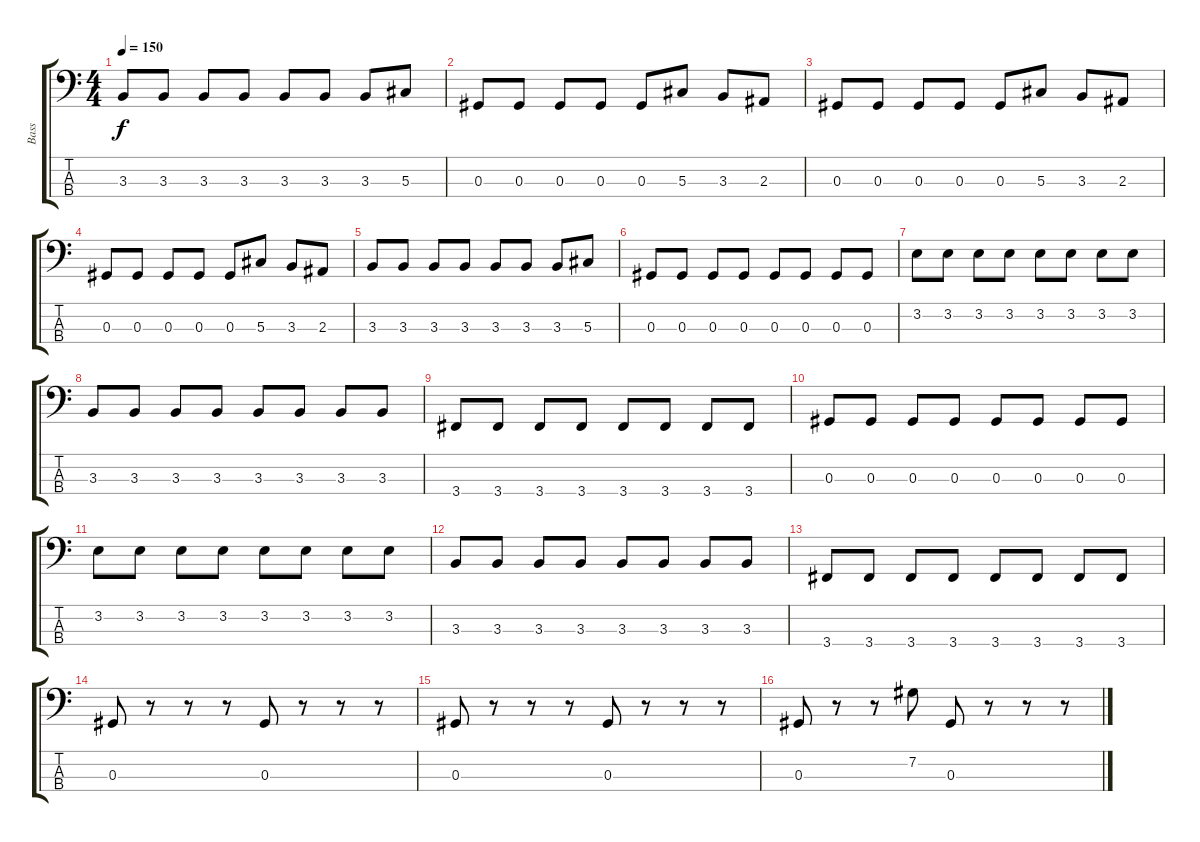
\track ("Bass" "Bass") {instrument electricbassfinger}
\staff {score tabs}
\tuning (Gb2 Db2 Ab1 Eb1) {hide}
\ts (4 4)
\tempo 150
\clef f4
\ks c
3.3.8{dy f} 3.3.8 3.3.8 3.3.8 3.3.8 3.3.8 3.3.8 5.3.8 |
0.3.8 0.3.8 0.3.8 0.3.8 0.3.8 5.3.8 3.3.8 2.3.8 |
0.3.8 0.3.8 0.3.8 0.3.8 0.3.8 5.3.8 3.3.8 2.3.8 |
0.3.8 0.3.8 0.3.8 0.3.8 0.3.8 5.3.8 3.3.8 2.3.8 |
3.3.8 3.3.8 3.3.8 3.3.8 3.3.8 3.3.8 3.3.8 5.3.8 |
0.3.8 0.3.8 0.3.8 0.3.8 0.3.8 0.3.8 0.3.8 0.3.8 |
3.2.8 3.2.8 3.2.8 3.2.8 3.2.8 3.2.8 3.2.8 3.2.8 |
3.3.8 3.3.8 3.3.8 3.3.8 3.3.8 3.3.8 3.3.8 3.3.8 |
3.4.8 3.4.8 3.4.8 3.4.8 3.4.8 3.4.8 3.4.8 3.4.8 |
0.3.8 0.3.8 0.3.8 0.3.8 0.3.8 0.3.8 0.3.8 0.3.8 |
3.2.8 3.2.8 3.2.8 3.2.8 3.2.8 3.2.8 3.2.8 3.2.8 |
3.3.8 3.3.8 3.3.8 3.3.8 3.3.8 3.3.8 3.3.8 3.3.8 |
3.4.8 3.4.8 3.4.8 3.4.8 3.4.8 3.4.8 3.4.8 3.4.8 |
0.3.8 r.8 r.8 r.8 0.3.8 r.8 r.8 r.8 |
0.3.8 r.8 r.8 r.8 0.3.8 r.8 r.8 r.8 |
0.3.8 r.8 r.8 7.2.8 0.3.8 r.8 r.8 r.8
